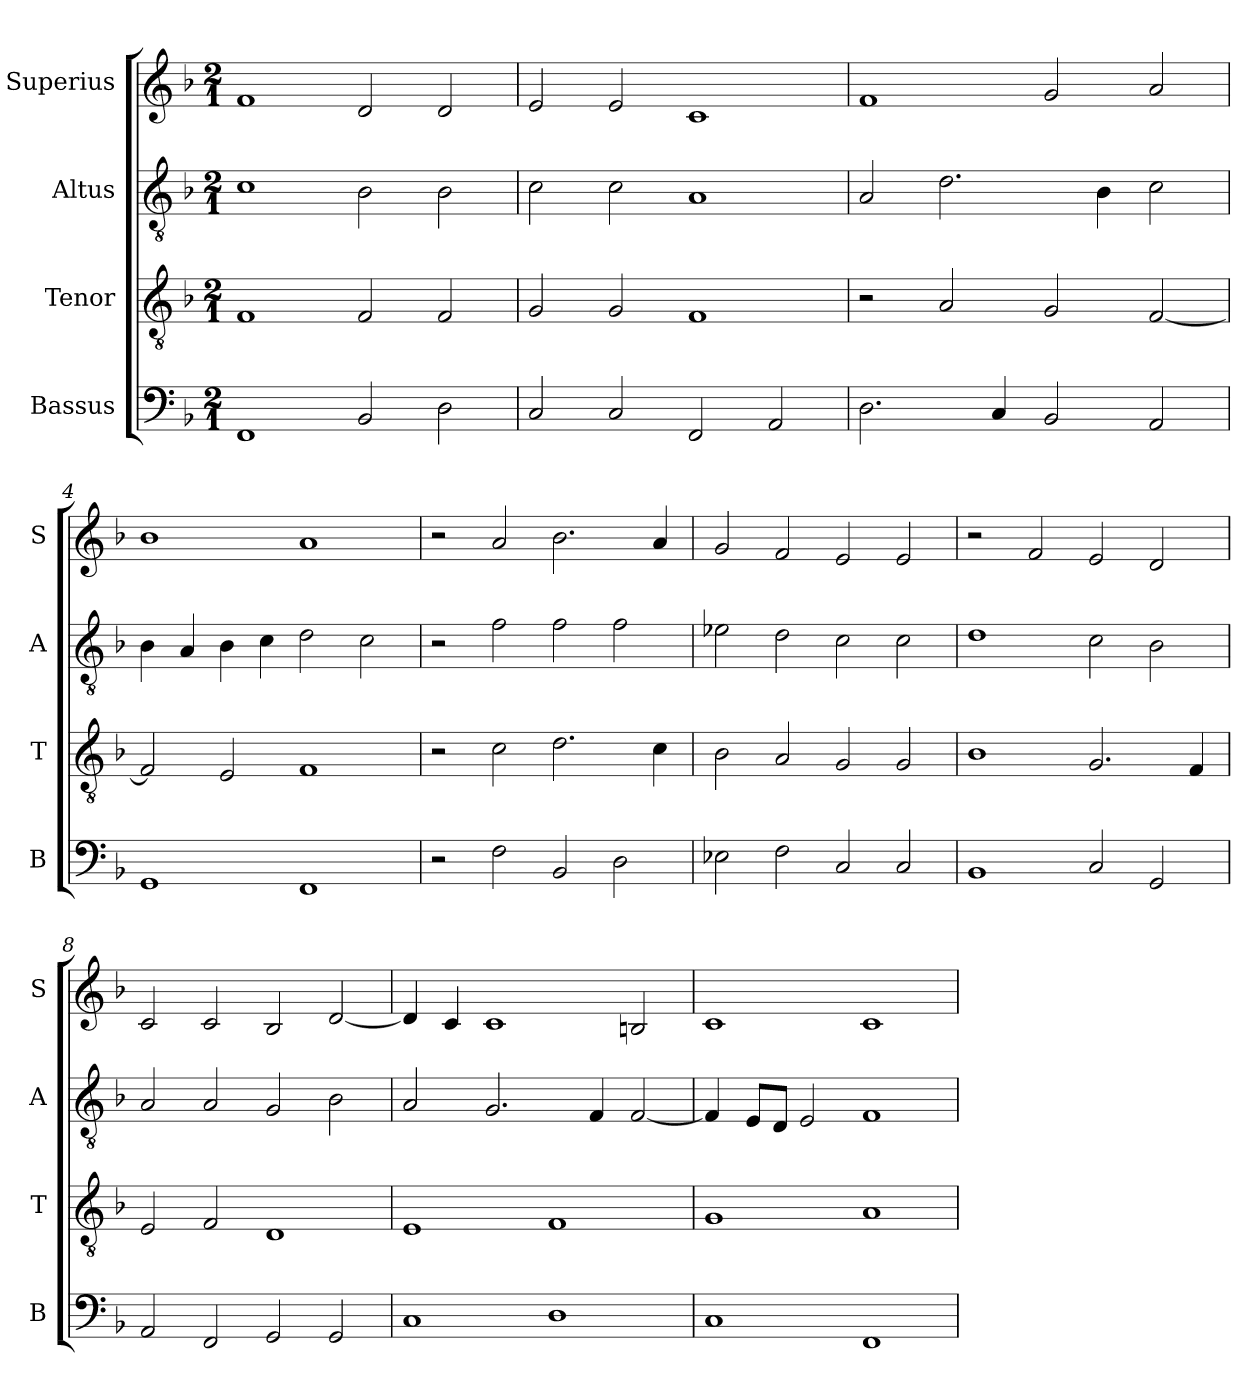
**kern	**kern	**kern	**kern
*part4	*part3	*part2	*part1
*staff4	*staff3	*staff2	*staff1
*I"Bassus	*I"Tenor	*I"Altus	*I"Superius
*I'B	*I'T	*I'A	*I'S
*clefF4	*clefGv2	*clefGv2	*clefG2
*k[b-]	*k[b-]	*k[b-]	*k[b-]
*F:	*F:	*F:	*F:
*M2/1	*M2/1	*M2/1	*M2/1
=1	=1	=1	=1
1FF	1F	1c	1f
2BB-	2F	2B-	2d
2D	2F	2B-	2d
=2	=2	=2	=2
2C	2G	2c	2e
2C	2G	2c	2e
2FF	1F	1A	1c
2AA	.	.	.
=3	=3	=3	=3
2.D	2r	2A	1f
.	2A	2.d	.
4C	.	.	.
2BB-	2G	.	2g
.	.	4B-	.
2AA	[2F	2c	2a
=4	=4	=4	=4
1GG	2F]	4B-	1b-
.	.	4A	.
.	2E	4B-	.
.	.	4c	.
1FF	1F	2d	1a
.	.	2c	.
=5	=5	=5	=5
2r	2r	2r	2r
2F	2c	2f	2a
2BB-	2.d	2f	2.b-
2D	.	2f	.
.	4c	.	4a
=6	=6	=6	=6
2E-X	2B-	2e-X	2g
2F	2A	2d	2f
2C	2G	2c	2e
2C	2G	2c	2e
=7	=7	=7	=7
1BB-	1B-	1d	2r
.	.	.	2f
2C	2.G	2c	2e
2GG	.	2B-	2d
.	4F	.	.
=8	=8	=8	=8
2AA	2E	2A	2c
2FF	2F	2A	2c
2GG	1D	2G	2B-
2GG	.	2B-	[2d
=9	=9	=9	=9
1C	1E	2A	4d]
.	.	.	4c
.	.	2.G	1c
1D	1F	.	.
.	.	4F	.
.	.	[2F	2Bn
=10	=10	=10	=10
1C	1G	4F]	1c
.	.	8EL	.
.	.	8DJ	.
.	.	2E	.
1FF	1A	1F	1c
=	=	=	=
*-	*-	*-	*-
